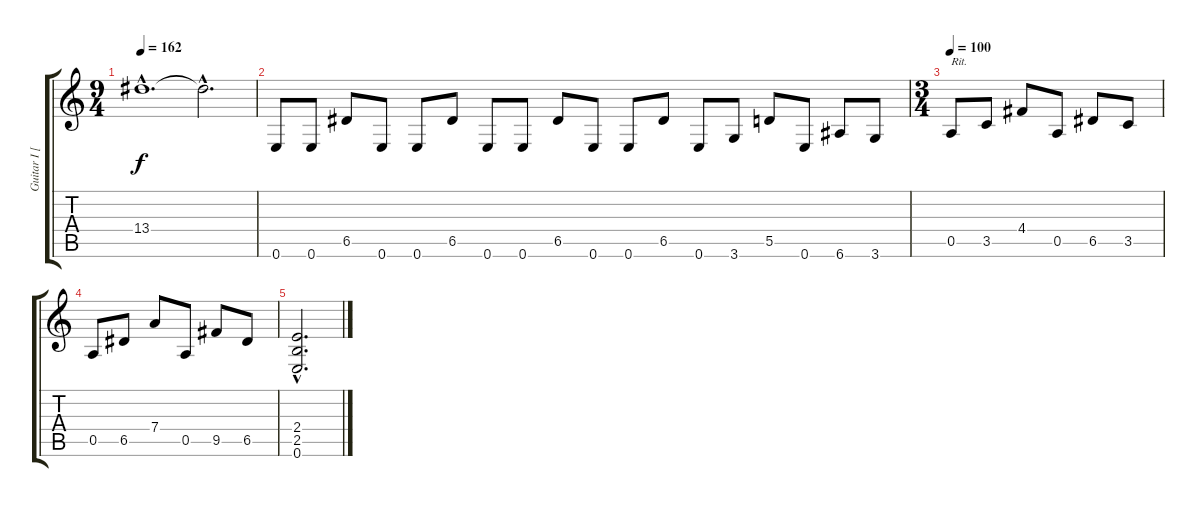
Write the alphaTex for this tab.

\track ("Guitar I [Steven Wilson]" "Guitar I [") {instrument overdrivenguitar}
\staff {score tabs}
\tuning (E4 B3 G3 D3 A2 E2) {hide}
\ts (9 4)
\tempo 162
\clef g2
\ks c
13.4{hac}.1{d dy f} 13.4{hac t}.2{d} |
0.6.8 0.6.8 6.5.8 0.6.8 0.6.8 6.5.8 0.6.8 0.6.8 6.5.8 0.6.8 0.6.8 6.5.8 0.6.8 3.6.8 5.5.8 0.6.8 6.6.8 3.6.8 |
\ts (3 4)
\tempo 100
0.5.8{txt "Rit."} 3.5.8 4.4.8 0.5.8 6.5.8 3.5.8 |
0.5.8 6.5.8 7.4.8 0.5.8 9.5.8 6.5.8 |
(2.4{hac} 2.5{hac} 0.6{hac}).2{d}
